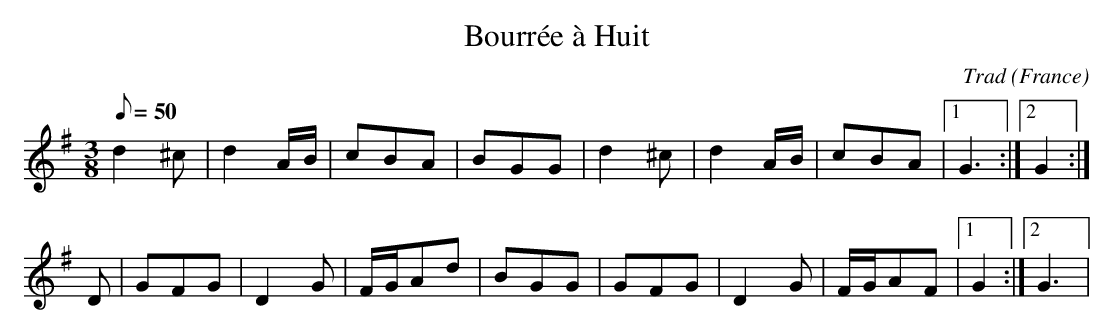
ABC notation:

X:1
T:Bourrée à Huit
C:Trad
L:1/8
M:3/8
O:France
Q:50
K:G major
d2^c|d2A/2B/2|cBA|BGG|d2^c|d2A/2B/2|cBA|1G3:|2G2:|!
D|GFG|D2G|F/2G/2Ad|BGG|GFG|D2G|F/2G/2AF|1G2:|2G3|
